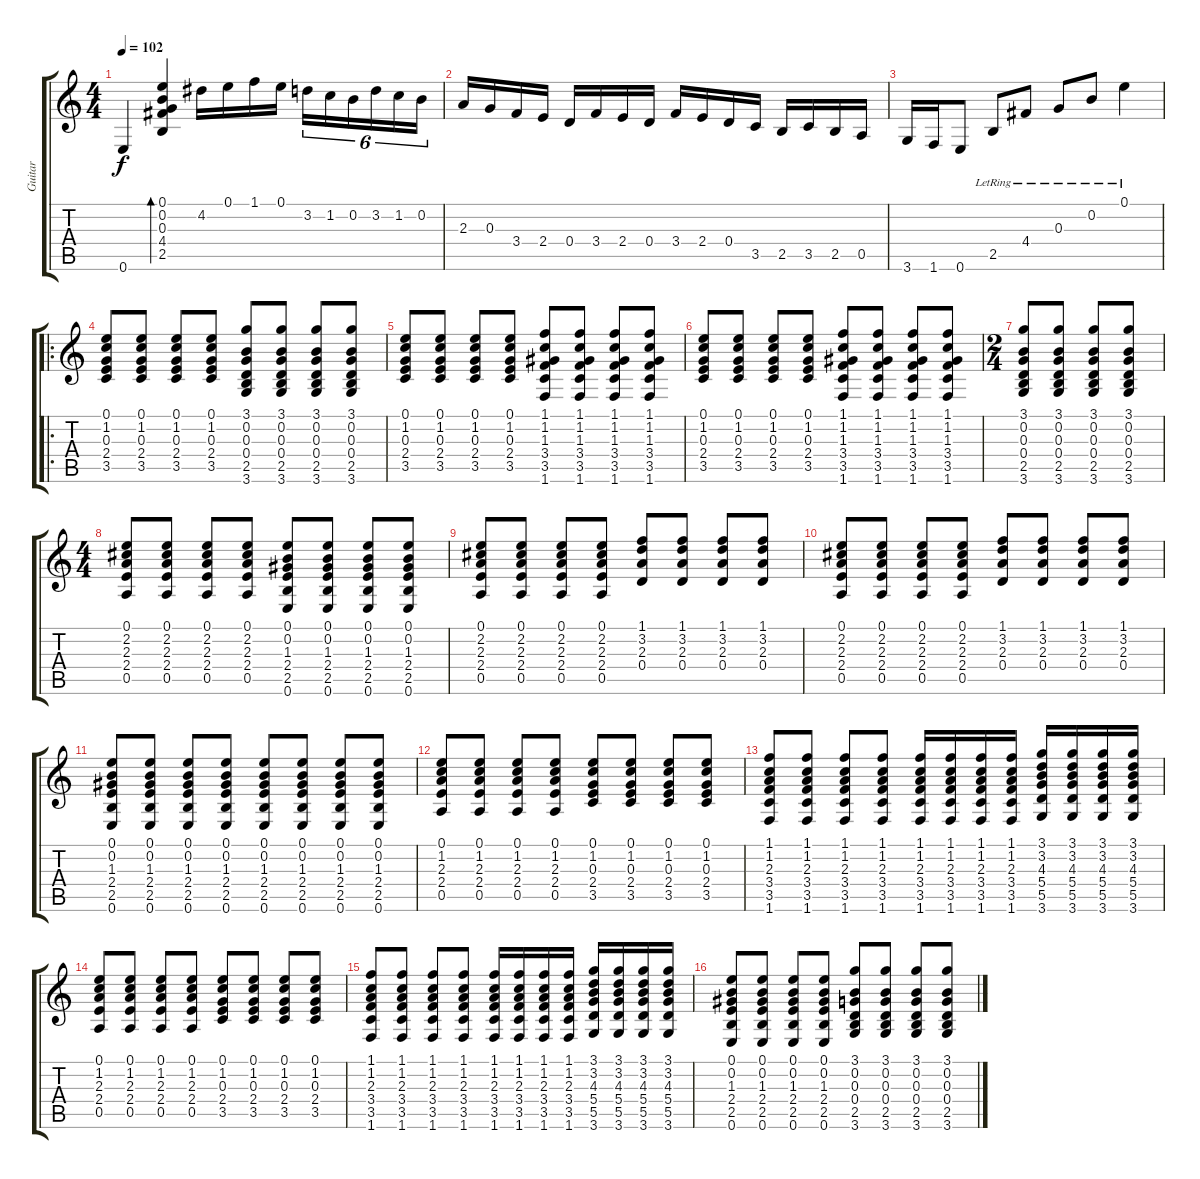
\track ("Guitar" "Guitar") {instrument acousticguitarnylon}
\staff {score tabs}
\tuning (E4 B3 G3 D3 A2 E2) {hide}
\ts (4 4)
\tempo 102
\clef g2
\ks c
0.6.4{dy f instrument acousticguitarnylon} (0.1 0.2 0.3 4.4 2.5).4{bd 480} 4.2.16 0.1.16 1.1.16 0.1.16 3.2.16{tu (6 4)} 1.2.16{tu (6 4)} 0.2.16{tu (6 4)} 3.2.16{tu (6 4)} 1.2.16{tu (6 4)} 0.2.16{tu (6 4)} |
2.3.16 0.3.16 3.4.16 2.4.16 0.4.16 3.4.16 2.4.16 0.4.16 3.4.16 2.4.16 0.4.16 3.5.16 2.5.16 3.5.16 2.5.16 0.5.16 |
3.6.16 1.6.16 0.6.8 2.5{lr}.8 4.4{lr}.8 0.3{lr}.8 0.2{lr}.8 0.1{lr}.4 |
\ro
(0.1 1.2 0.3 2.4 3.5).8 (0.1 1.2 0.3 2.4 3.5).8 (0.1 1.2 0.3 2.4 3.5).8 (0.1 1.2 0.3 2.4 3.5).8 (3.1 0.2 0.3 0.4 2.5 3.6).8 (3.1 0.2 0.3 0.4 2.5 3.6).8 (3.1 0.2 0.3 0.4 2.5 3.6).8 (3.1 0.2 0.3 0.4 2.5 3.6).8 |
(0.1 1.2 0.3 2.4 3.5).8 (0.1 1.2 0.3 2.4 3.5).8 (0.1 1.2 0.3 2.4 3.5).8 (0.1 1.2 0.3 2.4 3.5).8 (1.1 1.2 1.3 3.4 3.5 1.6).8 (1.1 1.2 1.3 3.4 3.5 1.6).8 (1.1 1.2 1.3 3.4 3.5 1.6).8 (1.1 1.2 1.3 3.4 3.5 1.6).8 |
(0.1 1.2 0.3 2.4 3.5).8 (0.1 1.2 0.3 2.4 3.5).8 (0.1 1.2 0.3 2.4 3.5).8 (0.1 1.2 0.3 2.4 3.5).8 (1.1 1.2 1.3 3.4 3.5 1.6).8 (1.1 1.2 1.3 3.4 3.5 1.6).8 (1.1 1.2 1.3 3.4 3.5 1.6).8 (1.1 1.2 1.3 3.4 3.5 1.6).8 |
\ts (2 4)
(3.1 0.2 0.3 0.4 2.5 3.6).8 (3.1 0.2 0.3 0.4 2.5 3.6).8 (3.1 0.2 0.3 0.4 2.5 3.6).8 (3.1 0.2 0.3 0.4 2.5 3.6).8 |
\ts (4 4)
(0.1 2.2 2.3 2.4 0.5).8 (0.1 2.2 2.3 2.4 0.5).8 (0.1 2.2 2.3 2.4 0.5).8 (0.1 2.2 2.3 2.4 0.5).8 (0.1 0.2 1.3 2.4 2.5 0.6).8 (0.1 0.2 1.3 2.4 2.5 0.6).8 (0.1 0.2 1.3 2.4 2.5 0.6).8 (0.1 0.2 1.3 2.4 2.5 0.6).8 |
(0.1 2.2 2.3 2.4 0.5).8 (0.1 2.2 2.3 2.4 0.5).8 (0.1 2.2 2.3 2.4 0.5).8 (0.1 2.2 2.3 2.4 0.5).8 (1.1 3.2 2.3 0.4).8 (1.1 3.2 2.3 0.4).8 (1.1 3.2 2.3 0.4).8 (1.1 3.2 2.3 0.4).8 |
(0.1 2.2 2.3 2.4 0.5).8 (0.1 2.2 2.3 2.4 0.5).8 (0.1 2.2 2.3 2.4 0.5).8 (0.1 2.2 2.3 2.4 0.5).8 (1.1 3.2 2.3 0.4).8 (1.1 3.2 2.3 0.4).8 (1.1 3.2 2.3 0.4).8 (1.1 3.2 2.3 0.4).8 |
(0.1 0.2 1.3 2.4 2.5 0.6).8 (0.1 0.2 1.3 2.4 2.5 0.6).8 (0.1 0.2 1.3 2.4 2.5 0.6).8 (0.1 0.2 1.3 2.4 2.5 0.6).8 (0.1 0.2 1.3 2.4 2.5 0.6).8 (0.1 0.2 1.3 2.4 2.5 0.6).8 (0.1 0.2 1.3 2.4 2.5 0.6).8 (0.1 0.2 1.3 2.4 2.5 0.6).8 |
(0.1 1.2 2.3 2.4 0.5).8 (0.1 1.2 2.3 2.4 0.5).8 (0.1 1.2 2.3 2.4 0.5).8 (0.1 1.2 2.3 2.4 0.5).8 (0.1 1.2 0.3 2.4 3.5).8 (0.1 1.2 0.3 2.4 3.5).8 (0.1 1.2 0.3 2.4 3.5).8 (0.1 1.2 0.3 2.4 3.5).8 |
(1.1 1.2 2.3 3.4 3.5 1.6).8 (1.1 1.2 2.3 3.4 3.5 1.6).8 (1.1 1.2 2.3 3.4 3.5 1.6).8 (1.1 1.2 2.3 3.4 3.5 1.6).8 (1.1 1.2 2.3 3.4 3.5 1.6).16 (1.1 1.2 2.3 3.4 3.5 1.6).16 (1.1 1.2 2.3 3.4 3.5 1.6).16 (1.1 1.2 2.3 3.4 3.5 1.6).16 (3.1 3.2 4.3 5.4 5.5 3.6).16 (3.1 3.2 4.3 5.4 5.5 3.6).16 (3.1 3.2 4.3 5.4 5.5 3.6).16 (3.1 3.2 4.3 5.4 5.5 3.6).16 |
(0.1 1.2 2.3 2.4 0.5).8 (0.1 1.2 2.3 2.4 0.5).8 (0.1 1.2 2.3 2.4 0.5).8 (0.1 1.2 2.3 2.4 0.5).8 (0.1 1.2 0.3 2.4 3.5).8 (0.1 1.2 0.3 2.4 3.5).8 (0.1 1.2 0.3 2.4 3.5).8 (0.1 1.2 0.3 2.4 3.5).8 |
(1.1 1.2 2.3 3.4 3.5 1.6).8 (1.1 1.2 2.3 3.4 3.5 1.6).8 (1.1 1.2 2.3 3.4 3.5 1.6).8 (1.1 1.2 2.3 3.4 3.5 1.6).8 (1.1 1.2 2.3 3.4 3.5 1.6).16 (1.1 1.2 2.3 3.4 3.5 1.6).16 (1.1 1.2 2.3 3.4 3.5 1.6).16 (1.1 1.2 2.3 3.4 3.5 1.6).16 (3.1 3.2 4.3 5.4 5.5 3.6).16 (3.1 3.2 4.3 5.4 5.5 3.6).16 (3.1 3.2 4.3 5.4 5.5 3.6).16 (3.1 3.2 4.3 5.4 5.5 3.6).16 |
(0.1 0.2 1.3 2.4 2.5 0.6).8 (0.1 0.2 1.3 2.4 2.5 0.6).8 (0.1 0.2 1.3 2.4 2.5 0.6).8 (0.1 0.2 1.3 2.4 2.5 0.6).8 (3.1 0.2 0.3 0.4 2.5 3.6).8 (3.1 0.2 0.3 0.4 2.5 3.6).8 (3.1 0.2 0.3 0.4 2.5 3.6).8 (3.1 0.2 0.3 0.4 2.5 3.6).8
